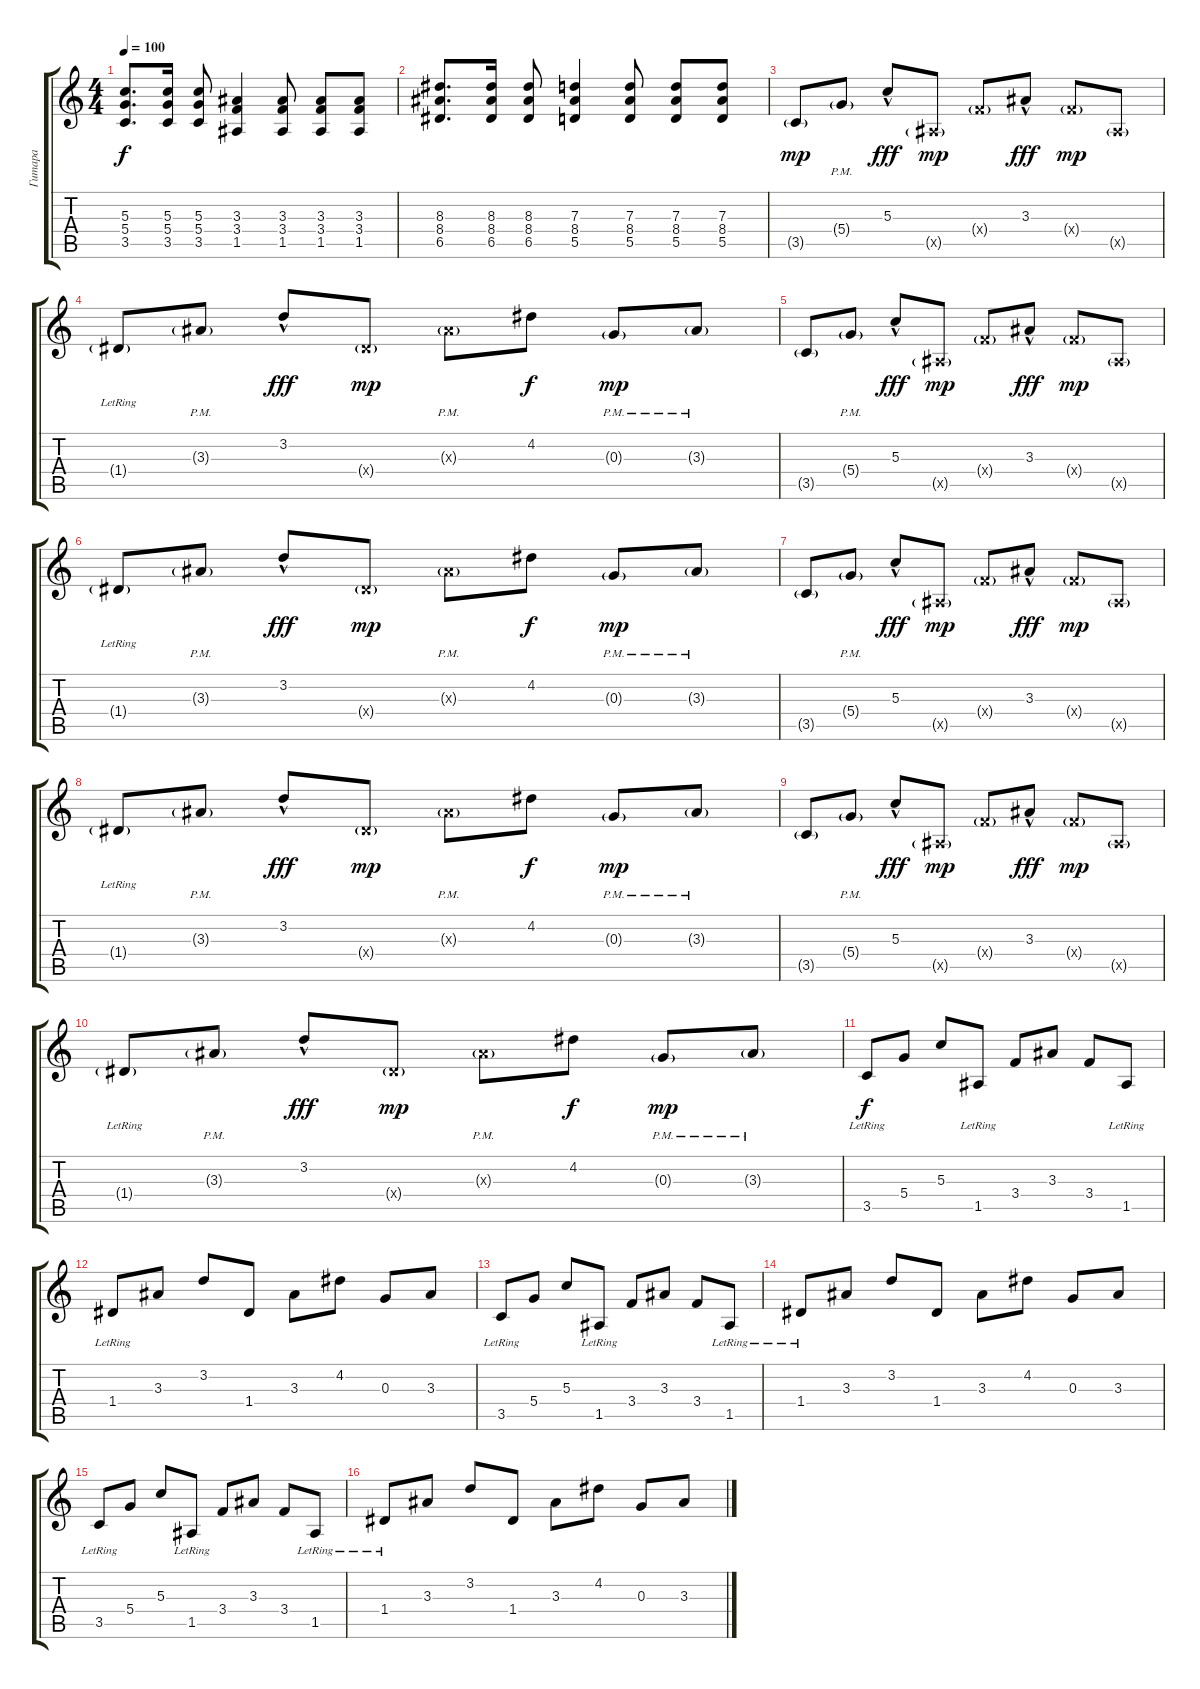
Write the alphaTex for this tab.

\track ("Гитара" "Гитара") {instrument acousticguitarsteel}
\staff {score tabs}
\tuning (E4 B3 G3 D3 A2 E2) {hide}
\ts (4 4)
\tempo 100
\clef g2
\ks c
(5.3 5.4 3.5).8{d dy f} (5.3 5.4 3.5).16 (5.3 5.4 3.5).8 (3.3 3.4 1.5).4 (3.3 3.4 1.5).8 (3.3 3.4 1.5).8 (3.3 3.4 1.5).8 |
(8.3 8.4 6.5).8{d} (8.3 8.4 6.5).16 (8.3 8.4 6.5).8 (7.3 8.4 5.5).4 (7.3 8.4 5.5).8 (7.3 8.4 5.5).8 (7.3 8.4 5.5).8 |
3.5{g}.8{dy mp instrument acousticguitarsteel} 5.4{g pm}.8 5.3{hac}.8{dy fff} 1.5{g x}.8{dy mp} 3.4{g x}.8 3.3{hac}.8{dy fff} 3.4{g x}.8{dy mp} 1.5{g x}.8 |
1.4{g lr}.8 3.3{g pm}.8 3.2{hac}.8{dy fff} 1.4{g x}.8{dy mp} 3.3{g pm x}.8 4.2.8{dy f} 0.3{g pm}.8{dy mp} 3.3{g pm}.8 |
3.5{g}.8{instrument acousticguitarsteel} 5.4{g pm}.8 5.3{hac}.8{dy fff} 1.5{g x}.8{dy mp} 3.4{g x}.8 3.3{hac}.8{dy fff} 3.4{g x}.8{dy mp} 1.5{g x}.8 |
1.4{g lr}.8 3.3{g pm}.8 3.2{hac}.8{dy fff} 1.4{g x}.8{dy mp} 3.3{g pm x}.8 4.2.8{dy f} 0.3{g pm}.8{dy mp} 3.3{g pm}.8 |
3.5{g}.8{instrument acousticguitarsteel} 5.4{g pm}.8 5.3{hac}.8{dy fff} 1.5{g x}.8{dy mp} 3.4{g x}.8 3.3{hac}.8{dy fff} 3.4{g x}.8{dy mp} 1.5{g x}.8 |
1.4{g lr}.8 3.3{g pm}.8 3.2{hac}.8{dy fff} 1.4{g x}.8{dy mp} 3.3{g pm x}.8 4.2.8{dy f} 0.3{g pm}.8{dy mp} 3.3{g pm}.8 |
3.5{g}.8{instrument acousticguitarsteel} 5.4{g pm}.8 5.3{hac}.8{dy fff} 1.5{g x}.8{dy mp} 3.4{g x}.8 3.3{hac}.8{dy fff} 3.4{g x}.8{dy mp} 1.5{g x}.8 |
1.4{g lr}.8 3.3{g pm}.8 3.2{hac}.8{dy fff} 1.4{g x}.8{dy mp} 3.3{g pm x}.8 4.2.8{dy f} 0.3{g pm}.8{dy mp} 3.3{g pm}.8 |
3.5{lr}.8{dy f} 5.4.8 5.3.8 1.5{lr}.8 3.4.8 3.3.8 3.4.8 1.5{lr}.8 |
1.4{lr}.8 3.3.8 3.2.8 1.4.8 3.3.8 4.2.8 0.3.8 3.3.8 |
3.5{lr}.8 5.4.8 5.3.8 1.5{lr}.8 3.4.8 3.3.8 3.4.8 1.5{lr}.8 |
1.4{lr}.8 3.3.8 3.2.8 1.4.8 3.3.8 4.2.8 0.3.8 3.3.8 |
3.5{lr}.8 5.4.8 5.3.8 1.5{lr}.8 3.4.8 3.3.8 3.4.8 1.5{lr}.8 |
1.4{lr}.8 3.3.8 3.2.8 1.4.8 3.3.8 4.2.8 0.3.8 3.3.8
